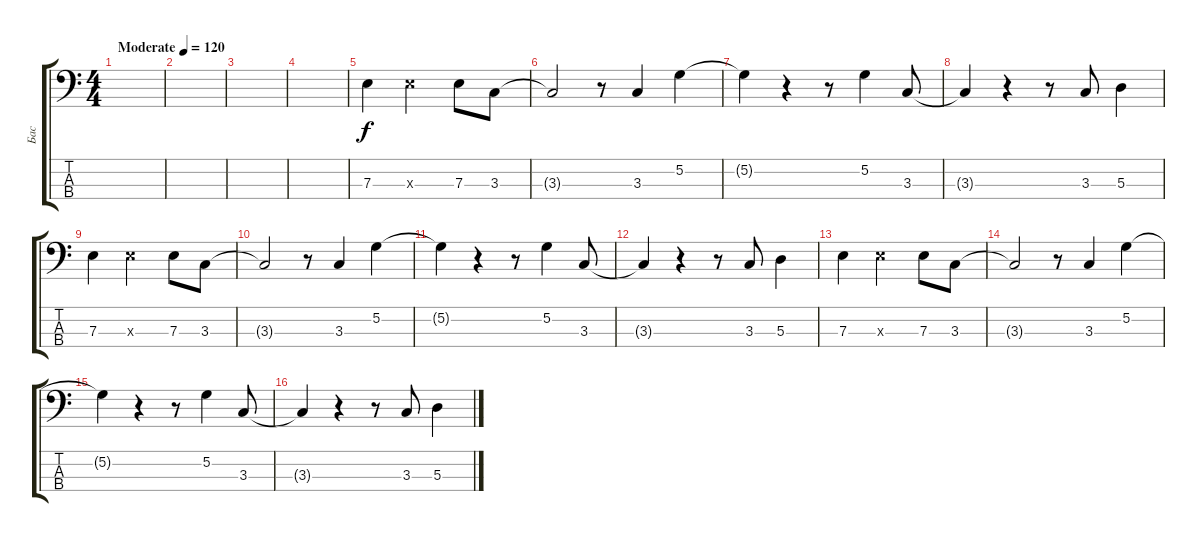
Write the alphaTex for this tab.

\track ("Бас" "Бас") {instrument electricbassfinger}
\staff {score tabs}
\tuning (G2 D2 A1 E1) {hide}
\ts (4 4)
\tempo (120 "Moderate")
\clef f4
\ks c
|
|
|
|
7.3.4 7.3{x}.2 7.3.8 3.3.8 |
3.3{t}.2 r.8 3.3.4 5.2.4 |
5.2{t}.4 r.4 r.8 5.2.4 3.3.8 |
3.3{t}.4 r.4 r.8 3.3.8 5.3.4 |
7.3.4 7.3{x}.2 7.3.8 3.3.8 |
3.3{t}.2 r.8 3.3.4 5.2.4 |
5.2{t}.4 r.4 r.8 5.2.4 3.3.8 |
3.3{t}.4 r.4 r.8 3.3.8 5.3.4 |
7.3.4 7.3{x}.2 7.3.8 3.3.8 |
3.3{t}.2 r.8 3.3.4 5.2.4 |
5.2{t}.4 r.4 r.8 5.2.4 3.3.8 |
3.3{t}.4 r.4 r.8 3.3.8 5.3.4
